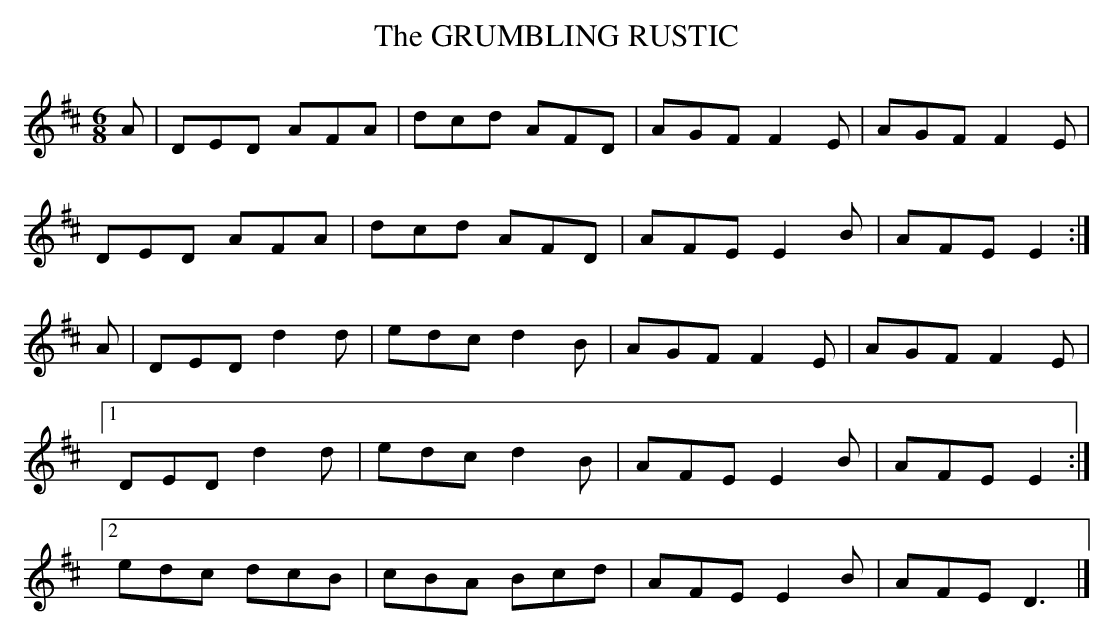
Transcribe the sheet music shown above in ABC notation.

X:1
T:GRUMBLING RUSTIC, The
M:6/8
L:1/8
K:D
A|DED AFA|dcd AFD|AGF F2E|AGF F2E|
DED AFA|dcd AFD|AFE E2B|AFE E2 :|
A|DED d2d|edc d2B|AGF F2E|AGF F2E|
[1 DED d2d|edc d2B|AFE E2B|AFE E2 :|
[2 edc dcB|cBA Bcd|AFE E2B|AFE D3 |]
